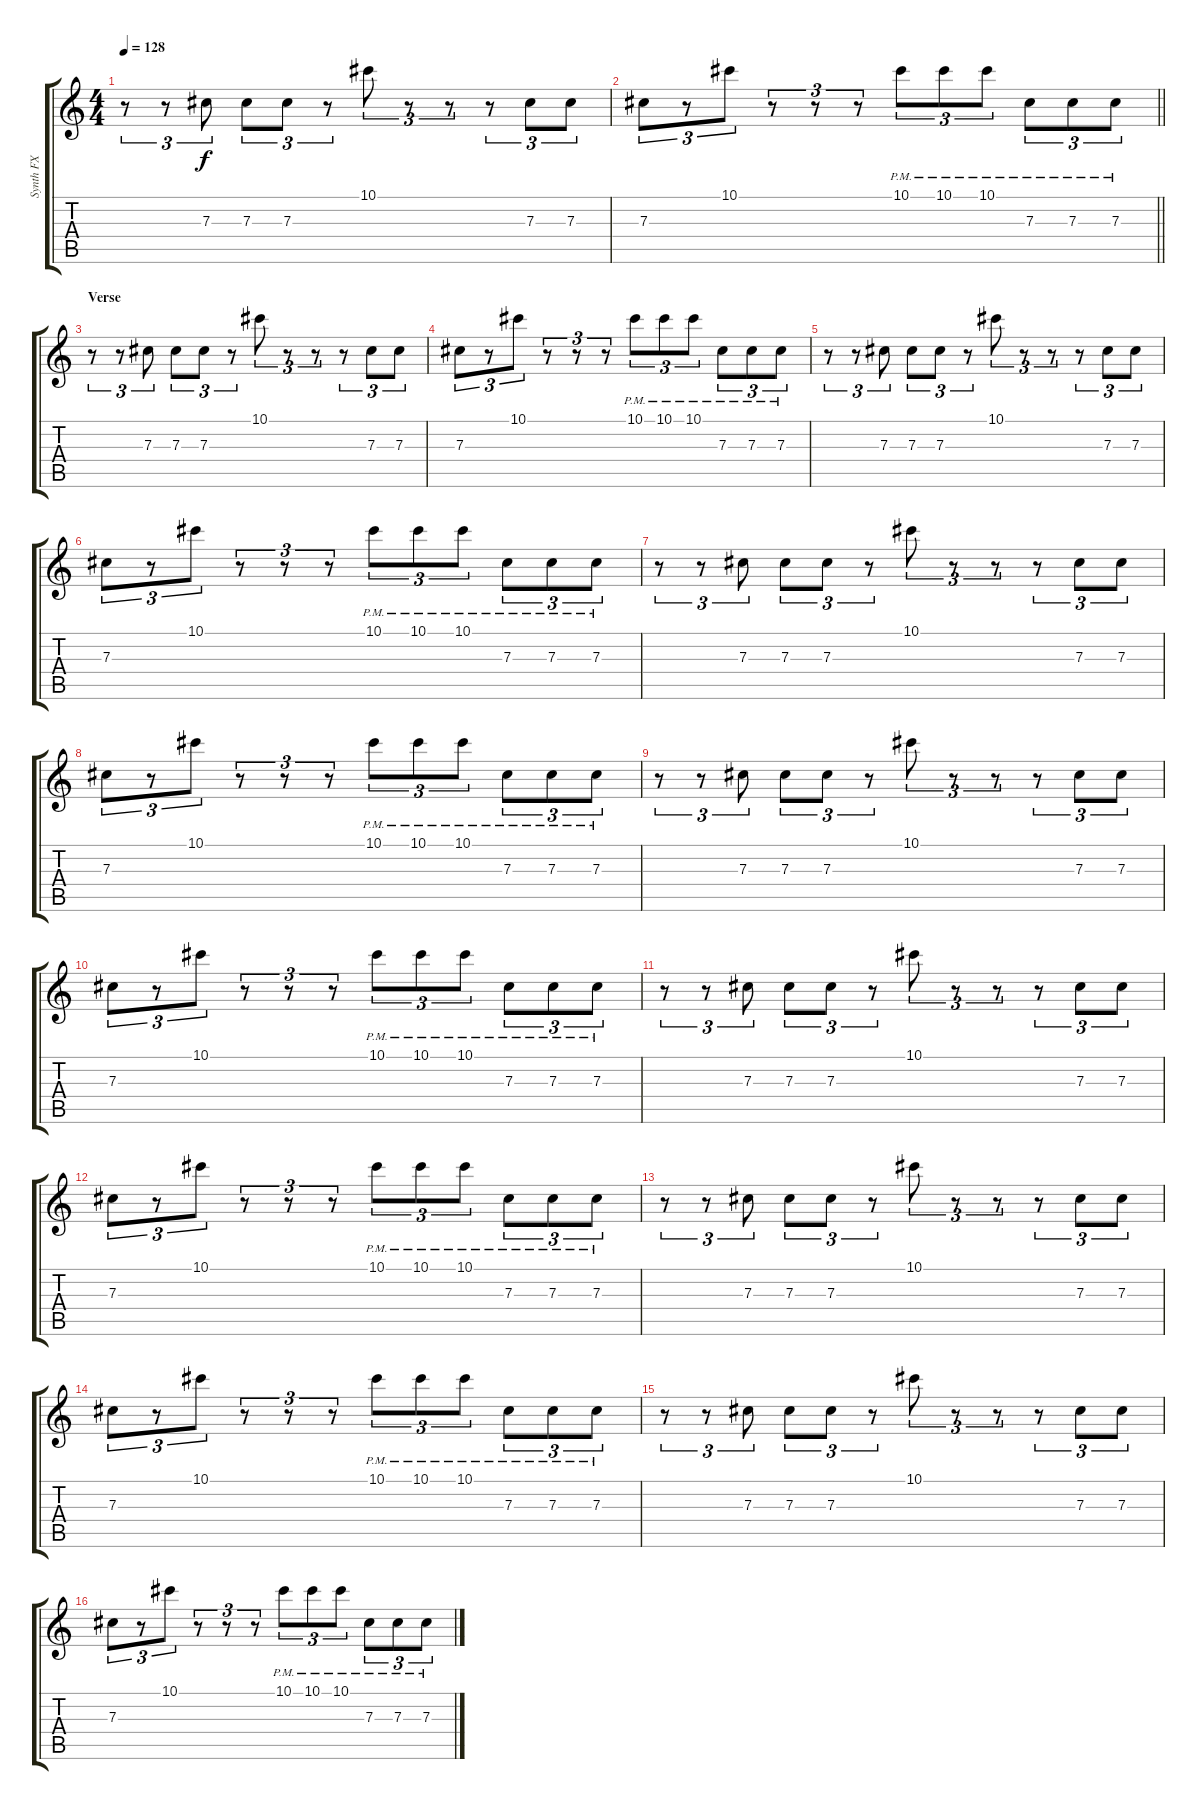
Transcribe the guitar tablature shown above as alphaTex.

\track ("Synth FX" "Synth FX") {instrument synthbass1}
\staff {score tabs}
\tuning (Eb4 Bb3 Gb3 Db3 Ab2 Db2) {hide}
\ts (4 4)
\tempo 128
\clef g2
\ks c
r.8{tu (3 2) dy f} r.8{tu (3 2)} 7.3.8{tu (3 2)} 7.3.8{tu (3 2)} 7.3.8{tu (3 2)} r.8{tu (3 2)} 10.1.8{tu (3 2)} r.8{tu (3 2)} r.8{tu (3 2)} r.8{tu (3 2)} 7.3.8{tu (3 2)} 7.3.8{tu (3 2)} |
\barLineRight lightlight
7.3.8{tu (3 2)} r.8{tu (3 2)} 10.1.8{tu (3 2)} r.8{tu (3 2)} r.8{tu (3 2)} r.8{tu (3 2)} 10.1{pm}.8{tu (3 2)} 10.1{pm}.8{tu (3 2)} 10.1{pm}.8{tu (3 2)} 7.3{pm}.8{tu (3 2)} 7.3{pm}.8{tu (3 2)} 7.3{pm}.8{tu (3 2)} |
\section ("" "Verse")
r.8{tu (3 2)} r.8{tu (3 2)} 7.3.8{tu (3 2)} 7.3.8{tu (3 2)} 7.3.8{tu (3 2)} r.8{tu (3 2)} 10.1.8{tu (3 2)} r.8{tu (3 2)} r.8{tu (3 2)} r.8{tu (3 2)} 7.3.8{tu (3 2)} 7.3.8{tu (3 2)} |
7.3.8{tu (3 2)} r.8{tu (3 2)} 10.1.8{tu (3 2)} r.8{tu (3 2)} r.8{tu (3 2)} r.8{tu (3 2)} 10.1{pm}.8{tu (3 2)} 10.1{pm}.8{tu (3 2)} 10.1{pm}.8{tu (3 2)} 7.3{pm}.8{tu (3 2)} 7.3{pm}.8{tu (3 2)} 7.3{pm}.8{tu (3 2)} |
r.8{tu (3 2)} r.8{tu (3 2)} 7.3.8{tu (3 2)} 7.3.8{tu (3 2)} 7.3.8{tu (3 2)} r.8{tu (3 2)} 10.1.8{tu (3 2)} r.8{tu (3 2)} r.8{tu (3 2)} r.8{tu (3 2)} 7.3.8{tu (3 2)} 7.3.8{tu (3 2)} |
7.3.8{tu (3 2)} r.8{tu (3 2)} 10.1.8{tu (3 2)} r.8{tu (3 2)} r.8{tu (3 2)} r.8{tu (3 2)} 10.1{pm}.8{tu (3 2)} 10.1{pm}.8{tu (3 2)} 10.1{pm}.8{tu (3 2)} 7.3{pm}.8{tu (3 2)} 7.3{pm}.8{tu (3 2)} 7.3{pm}.8{tu (3 2)} |
r.8{tu (3 2)} r.8{tu (3 2)} 7.3.8{tu (3 2)} 7.3.8{tu (3 2)} 7.3.8{tu (3 2)} r.8{tu (3 2)} 10.1.8{tu (3 2)} r.8{tu (3 2)} r.8{tu (3 2)} r.8{tu (3 2)} 7.3.8{tu (3 2)} 7.3.8{tu (3 2)} |
7.3.8{tu (3 2)} r.8{tu (3 2)} 10.1.8{tu (3 2)} r.8{tu (3 2)} r.8{tu (3 2)} r.8{tu (3 2)} 10.1{pm}.8{tu (3 2)} 10.1{pm}.8{tu (3 2)} 10.1{pm}.8{tu (3 2)} 7.3{pm}.8{tu (3 2)} 7.3{pm}.8{tu (3 2)} 7.3{pm}.8{tu (3 2)} |
r.8{tu (3 2)} r.8{tu (3 2)} 7.3.8{tu (3 2)} 7.3.8{tu (3 2)} 7.3.8{tu (3 2)} r.8{tu (3 2)} 10.1.8{tu (3 2)} r.8{tu (3 2)} r.8{tu (3 2)} r.8{tu (3 2)} 7.3.8{tu (3 2)} 7.3.8{tu (3 2)} |
7.3.8{tu (3 2)} r.8{tu (3 2)} 10.1.8{tu (3 2)} r.8{tu (3 2)} r.8{tu (3 2)} r.8{tu (3 2)} 10.1{pm}.8{tu (3 2)} 10.1{pm}.8{tu (3 2)} 10.1{pm}.8{tu (3 2)} 7.3{pm}.8{tu (3 2)} 7.3{pm}.8{tu (3 2)} 7.3{pm}.8{tu (3 2)} |
r.8{tu (3 2)} r.8{tu (3 2)} 7.3.8{tu (3 2)} 7.3.8{tu (3 2)} 7.3.8{tu (3 2)} r.8{tu (3 2)} 10.1.8{tu (3 2)} r.8{tu (3 2)} r.8{tu (3 2)} r.8{tu (3 2)} 7.3.8{tu (3 2)} 7.3.8{tu (3 2)} |
7.3.8{tu (3 2)} r.8{tu (3 2)} 10.1.8{tu (3 2)} r.8{tu (3 2)} r.8{tu (3 2)} r.8{tu (3 2)} 10.1{pm}.8{tu (3 2)} 10.1{pm}.8{tu (3 2)} 10.1{pm}.8{tu (3 2)} 7.3{pm}.8{tu (3 2)} 7.3{pm}.8{tu (3 2)} 7.3{pm}.8{tu (3 2)} |
r.8{tu (3 2)} r.8{tu (3 2)} 7.3.8{tu (3 2)} 7.3.8{tu (3 2)} 7.3.8{tu (3 2)} r.8{tu (3 2)} 10.1.8{tu (3 2)} r.8{tu (3 2)} r.8{tu (3 2)} r.8{tu (3 2)} 7.3.8{tu (3 2)} 7.3.8{tu (3 2)} |
7.3.8{tu (3 2)} r.8{tu (3 2)} 10.1.8{tu (3 2)} r.8{tu (3 2)} r.8{tu (3 2)} r.8{tu (3 2)} 10.1{pm}.8{tu (3 2)} 10.1{pm}.8{tu (3 2)} 10.1{pm}.8{tu (3 2)} 7.3{pm}.8{tu (3 2)} 7.3{pm}.8{tu (3 2)} 7.3{pm}.8{tu (3 2)} |
r.8{tu (3 2)} r.8{tu (3 2)} 7.3.8{tu (3 2)} 7.3.8{tu (3 2)} 7.3.8{tu (3 2)} r.8{tu (3 2)} 10.1.8{tu (3 2)} r.8{tu (3 2)} r.8{tu (3 2)} r.8{tu (3 2)} 7.3.8{tu (3 2)} 7.3.8{tu (3 2)} |
7.3.8{tu (3 2)} r.8{tu (3 2)} 10.1.8{tu (3 2)} r.8{tu (3 2)} r.8{tu (3 2)} r.8{tu (3 2)} 10.1{pm}.8{tu (3 2)} 10.1{pm}.8{tu (3 2)} 10.1{pm}.8{tu (3 2)} 7.3{pm}.8{tu (3 2)} 7.3{pm}.8{tu (3 2)} 7.3{pm}.8{tu (3 2)}
